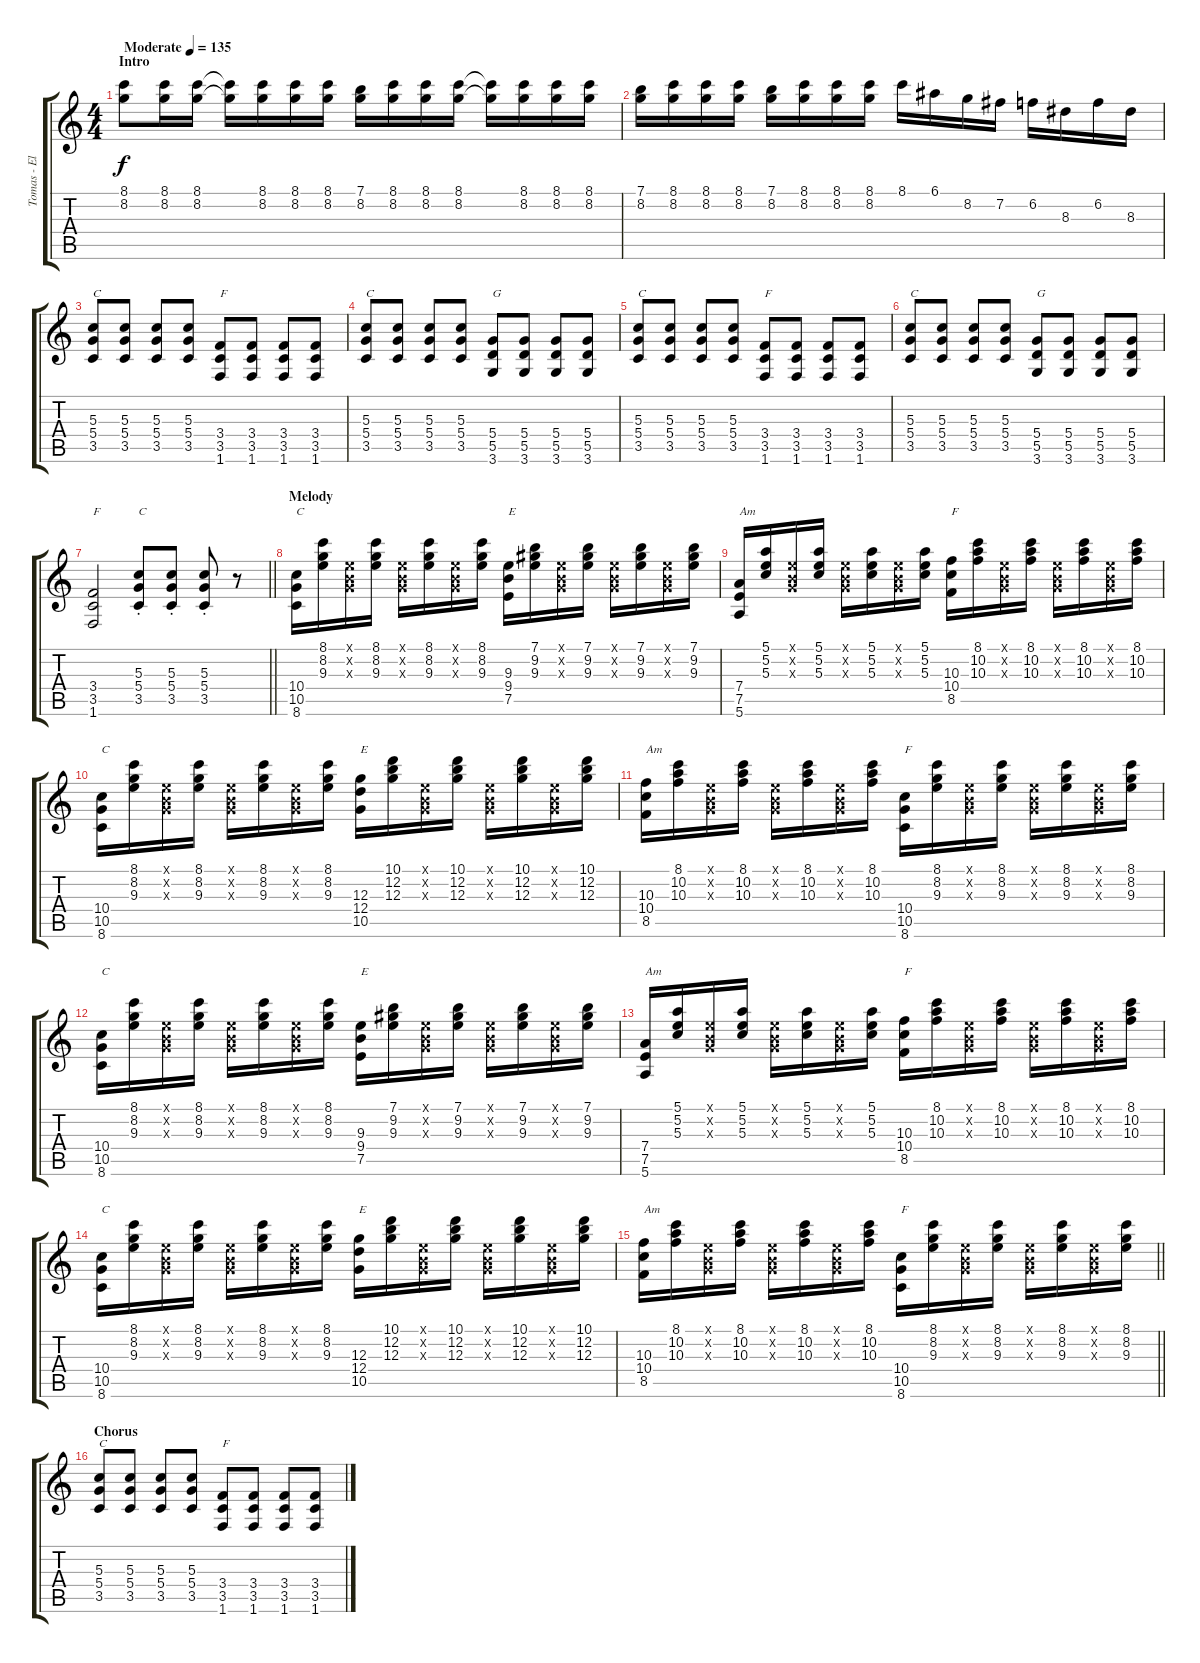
\track ("Tomas - Elec. Guitar" "Tomas - El") {instrument distortionguitar}
\staff {score tabs}
\tuning (E4 B3 G3 D3 A2 E2) {hide}
\ts (4 4)
\section ("" "Intro")
\tempo (135 "Moderate")
\clef g2
\ks c
(8.1 8.2).8{dy f instrument distortionguitar} (8.1 8.2).16 (8.1 8.2).16 (8.1{t} 8.2{t}).16 (8.1 8.2).16 (8.1 8.2).16 (8.1 8.2).16 (7.1 8.2).16 (8.1 8.2).16 (8.1 8.2).16 (8.1 8.2).16 (8.1{t} 8.2{t}).16 (8.1 8.2).16 (8.1 8.2).16 (8.1 8.2).16 |
(7.1 8.2).16 (8.1 8.2).16 (8.1 8.2).16 (8.1 8.2).16 (7.1 8.2).16 (8.1 8.2).16 (8.1 8.2).16 (8.1 8.2).16 8.1.16 6.1.16 8.2.16 7.2.16 6.2.16 8.3.16 6.2.16 8.3.16 |
(5.3 5.4 3.5).8{txt "C"} (5.3 5.4 3.5).8 (5.3 5.4 3.5).8 (5.3 5.4 3.5).8 (3.4 3.5 1.6).8{txt "F"} (3.4 3.5 1.6).8 (3.4 3.5 1.6).8 (3.4 3.5 1.6).8 |
(5.3 5.4 3.5).8{txt "C"} (5.3 5.4 3.5).8 (5.3 5.4 3.5).8 (5.3 5.4 3.5).8 (5.4 5.5 3.6).8{txt "G"} (5.4 5.5 3.6).8 (5.4 5.5 3.6).8 (5.4 5.5 3.6).8 |
(5.3 5.4 3.5).8{txt "C"} (5.3 5.4 3.5).8 (5.3 5.4 3.5).8 (5.3 5.4 3.5).8 (3.4 3.5 1.6).8{txt "F"} (3.4 3.5 1.6).8 (3.4 3.5 1.6).8 (3.4 3.5 1.6).8 |
(5.3 5.4 3.5).8{txt "C"} (5.3 5.4 3.5).8 (5.3 5.4 3.5).8 (5.3 5.4 3.5).8 (5.4 5.5 3.6).8{txt "G"} (5.4 5.5 3.6).8 (5.4 5.5 3.6).8 (5.4 5.5 3.6).8 |
\barLineRight lightlight
(3.4 3.5 1.6).2{txt "F"} (5.3{st} 5.4{st} 3.5{st}).8{txt "C"} (5.3{st} 5.4{st} 3.5{st}).8 (5.3{st} 5.4{st} 3.5{st}).8 r.8 |
\section ("" "Melody")
(10.4 10.5 8.6).16{txt "C" volume 10 instrument electricguitarclean} (8.1 8.2 9.3).16 (0.1{x} 0.2{x} 0.3{x}).16 (8.1 8.2 9.3).16 (0.1{x} 0.2{x} 0.3{x}).16 (8.1 8.2 9.3).16 (0.1{x} 0.2{x} 0.3{x}).16 (8.1 8.2 9.3).16 (9.3 9.4 7.5).16{txt "E"} (7.1 9.2 9.3).16 (0.1{x} 0.2{x} 0.3{x}).16 (7.1 9.2 9.3).16 (0.1{x} 0.2{x} 0.3{x}).16 (7.1 9.2 9.3).16 (0.1{x} 0.2{x} 0.3{x}).16 (7.1 9.2 9.3).16 |
(7.4 7.5 5.6).16{txt "Am"} (5.1 5.2 5.3).16 (0.1{x} 0.2{x} 0.3{x}).16 (5.1 5.2 5.3).16 (0.1{x} 0.2{x} 0.3{x}).16 (5.1 5.2 5.3).16 (0.1{x} 0.2{x} 0.3{x}).16 (5.1 5.2 5.3).16 (10.3 10.4 8.5).16{txt "F"} (8.1 10.2 10.3).16 (0.1{x} 0.2{x} 0.3{x}).16 (8.1 10.2 10.3).16 (0.1{x} 0.2{x} 0.3{x}).16 (8.1 10.2 10.3).16 (0.1{x} 0.2{x} 0.3{x}).16 (8.1 10.2 10.3).16 |
(10.4 10.5 8.6).16{txt "C"} (8.1 8.2 9.3).16 (0.1{x} 0.2{x} 0.3{x}).16 (8.1 8.2 9.3).16 (0.1{x} 0.2{x} 0.3{x}).16 (8.1 8.2 9.3).16 (0.1{x} 0.2{x} 0.3{x}).16 (8.1 8.2 9.3).16 (12.3 12.4 10.5).16{txt "E"} (10.1 12.2 12.3).16 (0.1{x} 0.2{x} 0.3{x}).16 (10.1 12.2 12.3).16 (0.1{x} 0.2{x} 0.3{x}).16 (10.1 12.2 12.3).16 (0.1{x} 0.2{x} 0.3{x}).16 (10.1 12.2 12.3).16 |
(10.3 10.4 8.5).16{txt "Am"} (8.1 10.2 10.3).16 (0.1{x} 0.2{x} 0.3{x}).16 (8.1 10.2 10.3).16 (0.1{x} 0.2{x} 0.3{x}).16 (8.1 10.2 10.3).16 (0.1{x} 0.2{x} 0.3{x}).16 (8.1 10.2 10.3).16 (10.4 10.5 8.6).16{txt "F"} (8.1 8.2 9.3).16 (0.1{x} 0.2{x} 0.3{x}).16 (8.1 8.2 9.3).16 (0.1{x} 0.2{x} 0.3{x}).16 (8.1 8.2 9.3).16 (0.1{x} 0.2{x} 0.3{x}).16 (8.1 8.2 9.3).16 |
(10.4 10.5 8.6).16{txt "C"} (8.1 8.2 9.3).16 (0.1{x} 0.2{x} 0.3{x}).16 (8.1 8.2 9.3).16 (0.1{x} 0.2{x} 0.3{x}).16 (8.1 8.2 9.3).16 (0.1{x} 0.2{x} 0.3{x}).16 (8.1 8.2 9.3).16 (9.3 9.4 7.5).16{txt "E"} (7.1 9.2 9.3).16 (0.1{x} 0.2{x} 0.3{x}).16 (7.1 9.2 9.3).16 (0.1{x} 0.2{x} 0.3{x}).16 (7.1 9.2 9.3).16 (0.1{x} 0.2{x} 0.3{x}).16 (7.1 9.2 9.3).16 |
(7.4 7.5 5.6).16{txt "Am"} (5.1 5.2 5.3).16 (0.1{x} 0.2{x} 0.3{x}).16 (5.1 5.2 5.3).16 (0.1{x} 0.2{x} 0.3{x}).16 (5.1 5.2 5.3).16 (0.1{x} 0.2{x} 0.3{x}).16 (5.1 5.2 5.3).16 (10.3 10.4 8.5).16{txt "F"} (8.1 10.2 10.3).16 (0.1{x} 0.2{x} 0.3{x}).16 (8.1 10.2 10.3).16 (0.1{x} 0.2{x} 0.3{x}).16 (8.1 10.2 10.3).16 (0.1{x} 0.2{x} 0.3{x}).16 (8.1 10.2 10.3).16 |
(10.4 10.5 8.6).16{txt "C"} (8.1 8.2 9.3).16 (0.1{x} 0.2{x} 0.3{x}).16 (8.1 8.2 9.3).16 (0.1{x} 0.2{x} 0.3{x}).16 (8.1 8.2 9.3).16 (0.1{x} 0.2{x} 0.3{x}).16 (8.1 8.2 9.3).16 (12.3 12.4 10.5).16{txt "E"} (10.1 12.2 12.3).16 (0.1{x} 0.2{x} 0.3{x}).16 (10.1 12.2 12.3).16 (0.1{x} 0.2{x} 0.3{x}).16 (10.1 12.2 12.3).16 (0.1{x} 0.2{x} 0.3{x}).16 (10.1 12.2 12.3).16 |
\barLineRight lightlight
(10.3 10.4 8.5).16{txt "Am"} (8.1 10.2 10.3).16 (0.1{x} 0.2{x} 0.3{x}).16 (8.1 10.2 10.3).16 (0.1{x} 0.2{x} 0.3{x}).16 (8.1 10.2 10.3).16 (0.1{x} 0.2{x} 0.3{x}).16 (8.1 10.2 10.3).16 (10.4 10.5 8.6).16{txt "F"} (8.1 8.2 9.3).16 (0.1{x} 0.2{x} 0.3{x}).16 (8.1 8.2 9.3).16 (0.1{x} 0.2{x} 0.3{x}).16 (8.1 8.2 9.3).16 (0.1{x} 0.2{x} 0.3{x}).16 (8.1 8.2 9.3).16 |
\section ("" "Chorus")
(5.3 5.4 3.5).8{txt "C" volume 12 instrument distortionguitar} (5.3 5.4 3.5).8 (5.3 5.4 3.5).8 (5.3 5.4 3.5).8 (3.4 3.5 1.6).8{txt "F"} (3.4 3.5 1.6).8 (3.4 3.5 1.6).8 (3.4 3.5 1.6).8
